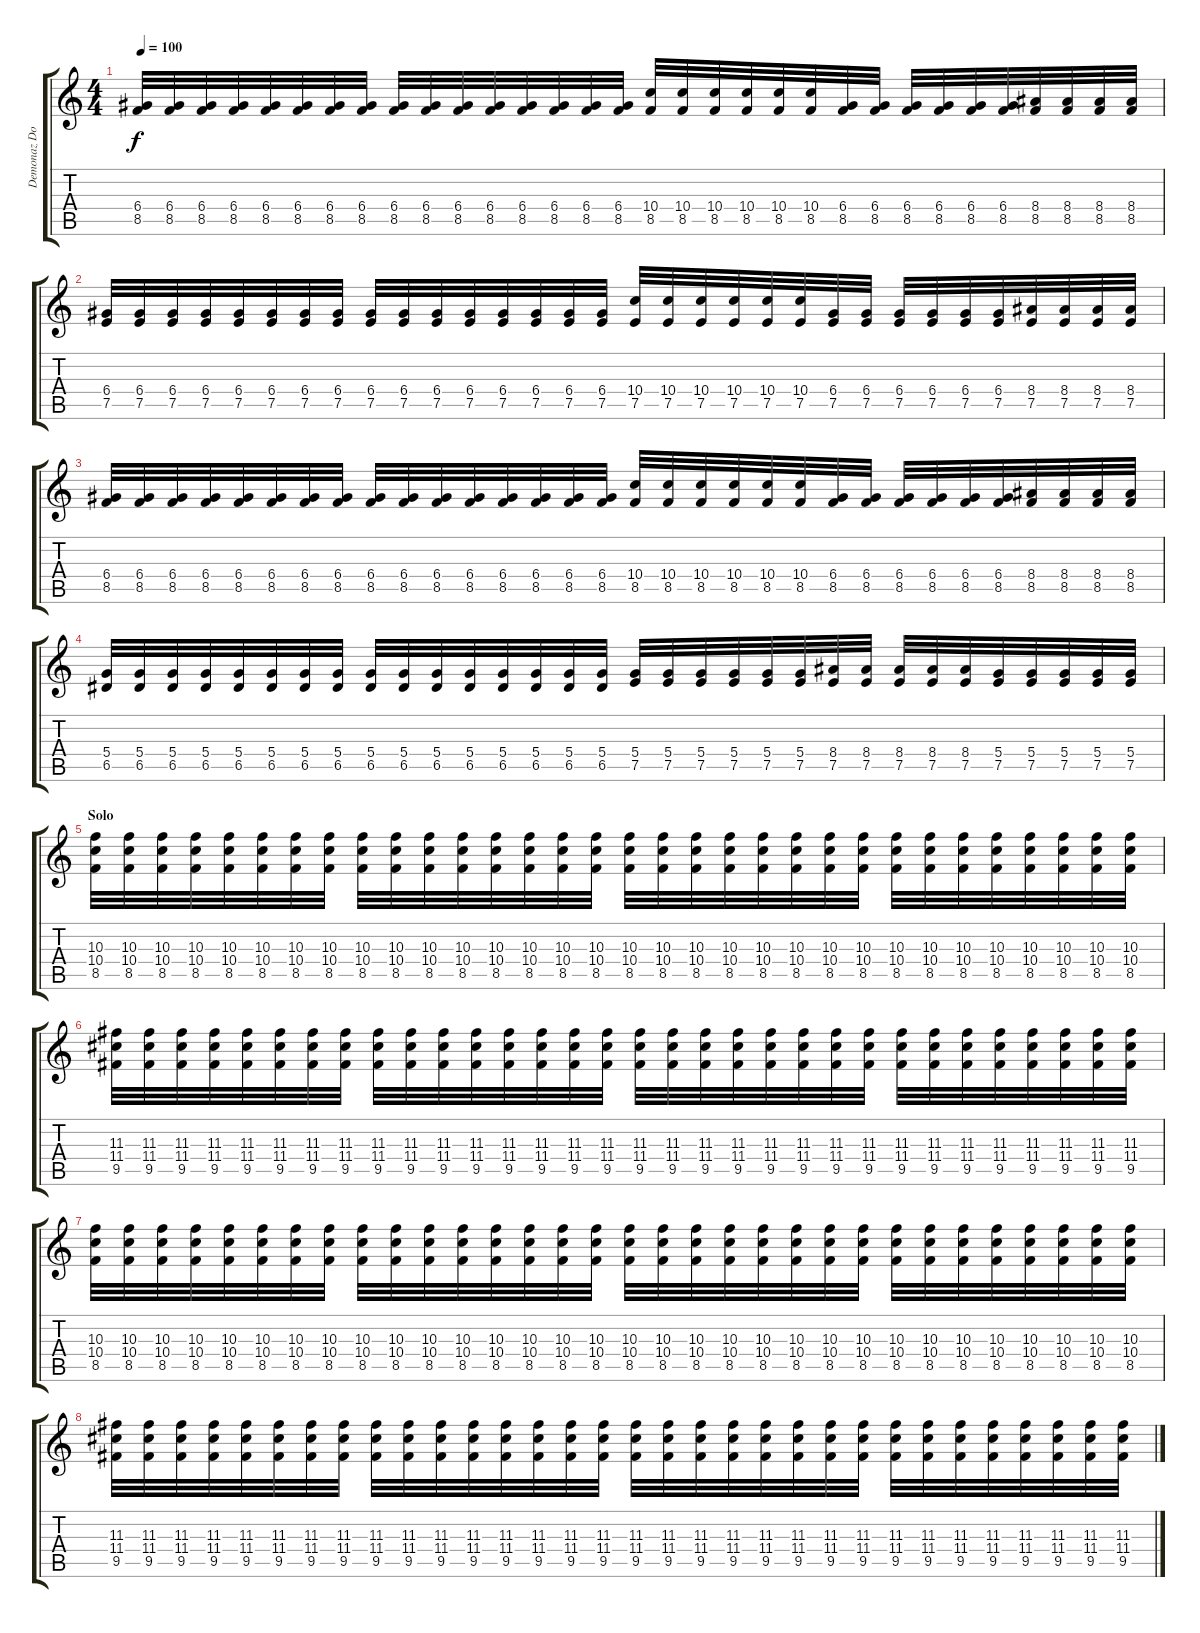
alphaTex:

\track ("Demonaz Doom Occulta" "Demonaz Do") {instrument distortionguitar}
\staff {score tabs}
\tuning (E4 B3 G3 D3 A2 E2) {hide}
\ts (4 4)
\tempo 100
\clef g2
\ks c
(6.4 8.5).32{dy f} (6.4 8.5).32 (6.4 8.5).32 (6.4 8.5).32 (6.4 8.5).32 (6.4 8.5).32 (6.4 8.5).32 (6.4 8.5).32 (6.4 8.5).32 (6.4 8.5).32 (6.4 8.5).32 (6.4 8.5).32 (6.4 8.5).32 (6.4 8.5).32 (6.4 8.5).32 (6.4 8.5).32 (10.4 8.5).32 (10.4 8.5).32 (10.4 8.5).32 (10.4 8.5).32 (10.4 8.5).32 (10.4 8.5).32 (6.4 8.5).32 (6.4 8.5).32 (6.4 8.5).32 (6.4 8.5).32 (6.4 8.5).32 (6.4 8.5).32 (8.4 8.5).32 (8.4 8.5).32 (8.4 8.5).32 (8.4 8.5).32 |
(6.4 7.5).32 (6.4 7.5).32 (6.4 7.5).32 (6.4 7.5).32 (6.4 7.5).32 (6.4 7.5).32 (6.4 7.5).32 (6.4 7.5).32 (6.4 7.5).32 (6.4 7.5).32 (6.4 7.5).32 (6.4 7.5).32 (6.4 7.5).32 (6.4 7.5).32 (6.4 7.5).32 (6.4 7.5).32 (10.4 7.5).32 (10.4 7.5).32 (10.4 7.5).32 (10.4 7.5).32 (10.4 7.5).32 (10.4 7.5).32 (6.4 7.5).32 (6.4 7.5).32 (6.4 7.5).32 (6.4 7.5).32 (6.4 7.5).32 (6.4 7.5).32 (8.4 7.5).32 (8.4 7.5).32 (8.4 7.5).32 (8.4 7.5).32 |
(6.4 8.5).32 (6.4 8.5).32 (6.4 8.5).32 (6.4 8.5).32 (6.4 8.5).32 (6.4 8.5).32 (6.4 8.5).32 (6.4 8.5).32 (6.4 8.5).32 (6.4 8.5).32 (6.4 8.5).32 (6.4 8.5).32 (6.4 8.5).32 (6.4 8.5).32 (6.4 8.5).32 (6.4 8.5).32 (10.4 8.5).32 (10.4 8.5).32 (10.4 8.5).32 (10.4 8.5).32 (10.4 8.5).32 (10.4 8.5).32 (6.4 8.5).32 (6.4 8.5).32 (6.4 8.5).32 (6.4 8.5).32 (6.4 8.5).32 (6.4 8.5).32 (8.4 8.5).32 (8.4 8.5).32 (8.4 8.5).32 (8.4 8.5).32 |
(5.4 6.5).32 (5.4 6.5).32 (5.4 6.5).32 (5.4 6.5).32 (5.4 6.5).32 (5.4 6.5).32 (5.4 6.5).32 (5.4 6.5).32 (5.4 6.5).32 (5.4 6.5).32 (5.4 6.5).32 (5.4 6.5).32 (5.4 6.5).32 (5.4 6.5).32 (5.4 6.5).32 (5.4 6.5).32 (5.4 7.5).32 (5.4 7.5).32 (5.4 7.5).32 (5.4 7.5).32 (5.4 7.5).32 (5.4 7.5).32 (8.4 7.5).32 (8.4 7.5).32 (8.4 7.5).32 (8.4 7.5).32 (8.4 7.5).32 (5.4 7.5).32 (5.4 7.5).32 (5.4 7.5).32 (5.4 7.5).32 (5.4 7.5).32 |
\section ("" "Solo")
(10.3 10.4 8.5).32 (10.3 10.4 8.5).32 (10.3 10.4 8.5).32 (10.3 10.4 8.5).32 (10.3 10.4 8.5).32 (10.3 10.4 8.5).32 (10.3 10.4 8.5).32 (10.3 10.4 8.5).32 (10.3 10.4 8.5).32 (10.3 10.4 8.5).32 (10.3 10.4 8.5).32 (10.3 10.4 8.5).32 (10.3 10.4 8.5).32 (10.3 10.4 8.5).32 (10.3 10.4 8.5).32 (10.3 10.4 8.5).32 (10.3 10.4 8.5).32 (10.3 10.4 8.5).32 (10.3 10.4 8.5).32 (10.3 10.4 8.5).32 (10.3 10.4 8.5).32 (10.3 10.4 8.5).32 (10.3 10.4 8.5).32 (10.3 10.4 8.5).32 (10.3 10.4 8.5).32 (10.3 10.4 8.5).32 (10.3 10.4 8.5).32 (10.3 10.4 8.5).32 (10.3 10.4 8.5).32 (10.3 10.4 8.5).32 (10.3 10.4 8.5).32 (10.3 10.4 8.5).32 |
(11.3 11.4 9.5).32 (11.3 11.4 9.5).32 (11.3 11.4 9.5).32 (11.3 11.4 9.5).32 (11.3 11.4 9.5).32 (11.3 11.4 9.5).32 (11.3 11.4 9.5).32 (11.3 11.4 9.5).32 (11.3 11.4 9.5).32 (11.3 11.4 9.5).32 (11.3 11.4 9.5).32 (11.3 11.4 9.5).32 (11.3 11.4 9.5).32 (11.3 11.4 9.5).32 (11.3 11.4 9.5).32 (11.3 11.4 9.5).32 (11.3 11.4 9.5).32 (11.3 11.4 9.5).32 (11.3 11.4 9.5).32 (11.3 11.4 9.5).32 (11.3 11.4 9.5).32 (11.3 11.4 9.5).32 (11.3 11.4 9.5).32 (11.3 11.4 9.5).32 (11.3 11.4 9.5).32 (11.3 11.4 9.5).32 (11.3 11.4 9.5).32 (11.3 11.4 9.5).32 (11.3 11.4 9.5).32 (11.3 11.4 9.5).32 (11.3 11.4 9.5).32 (11.3 11.4 9.5).32 |
(10.3 10.4 8.5).32 (10.3 10.4 8.5).32 (10.3 10.4 8.5).32 (10.3 10.4 8.5).32 (10.3 10.4 8.5).32 (10.3 10.4 8.5).32 (10.3 10.4 8.5).32 (10.3 10.4 8.5).32 (10.3 10.4 8.5).32 (10.3 10.4 8.5).32 (10.3 10.4 8.5).32 (10.3 10.4 8.5).32 (10.3 10.4 8.5).32 (10.3 10.4 8.5).32 (10.3 10.4 8.5).32 (10.3 10.4 8.5).32 (10.3 10.4 8.5).32 (10.3 10.4 8.5).32 (10.3 10.4 8.5).32 (10.3 10.4 8.5).32 (10.3 10.4 8.5).32 (10.3 10.4 8.5).32 (10.3 10.4 8.5).32 (10.3 10.4 8.5).32 (10.3 10.4 8.5).32 (10.3 10.4 8.5).32 (10.3 10.4 8.5).32 (10.3 10.4 8.5).32 (10.3 10.4 8.5).32 (10.3 10.4 8.5).32 (10.3 10.4 8.5).32 (10.3 10.4 8.5).32 |
(11.3 11.4 9.5).32 (11.3 11.4 9.5).32 (11.3 11.4 9.5).32 (11.3 11.4 9.5).32 (11.3 11.4 9.5).32 (11.3 11.4 9.5).32 (11.3 11.4 9.5).32 (11.3 11.4 9.5).32 (11.3 11.4 9.5).32 (11.3 11.4 9.5).32 (11.3 11.4 9.5).32 (11.3 11.4 9.5).32 (11.3 11.4 9.5).32 (11.3 11.4 9.5).32 (11.3 11.4 9.5).32 (11.3 11.4 9.5).32 (11.3 11.4 9.5).32 (11.3 11.4 9.5).32 (11.3 11.4 9.5).32 (11.3 11.4 9.5).32 (11.3 11.4 9.5).32 (11.3 11.4 9.5).32 (11.3 11.4 9.5).32 (11.3 11.4 9.5).32 (11.3 11.4 9.5).32 (11.3 11.4 9.5).32 (11.3 11.4 9.5).32 (11.3 11.4 9.5).32 (11.3 11.4 9.5).32 (11.3 11.4 9.5).32 (11.3 11.4 9.5).32 (11.3 11.4 9.5).32
